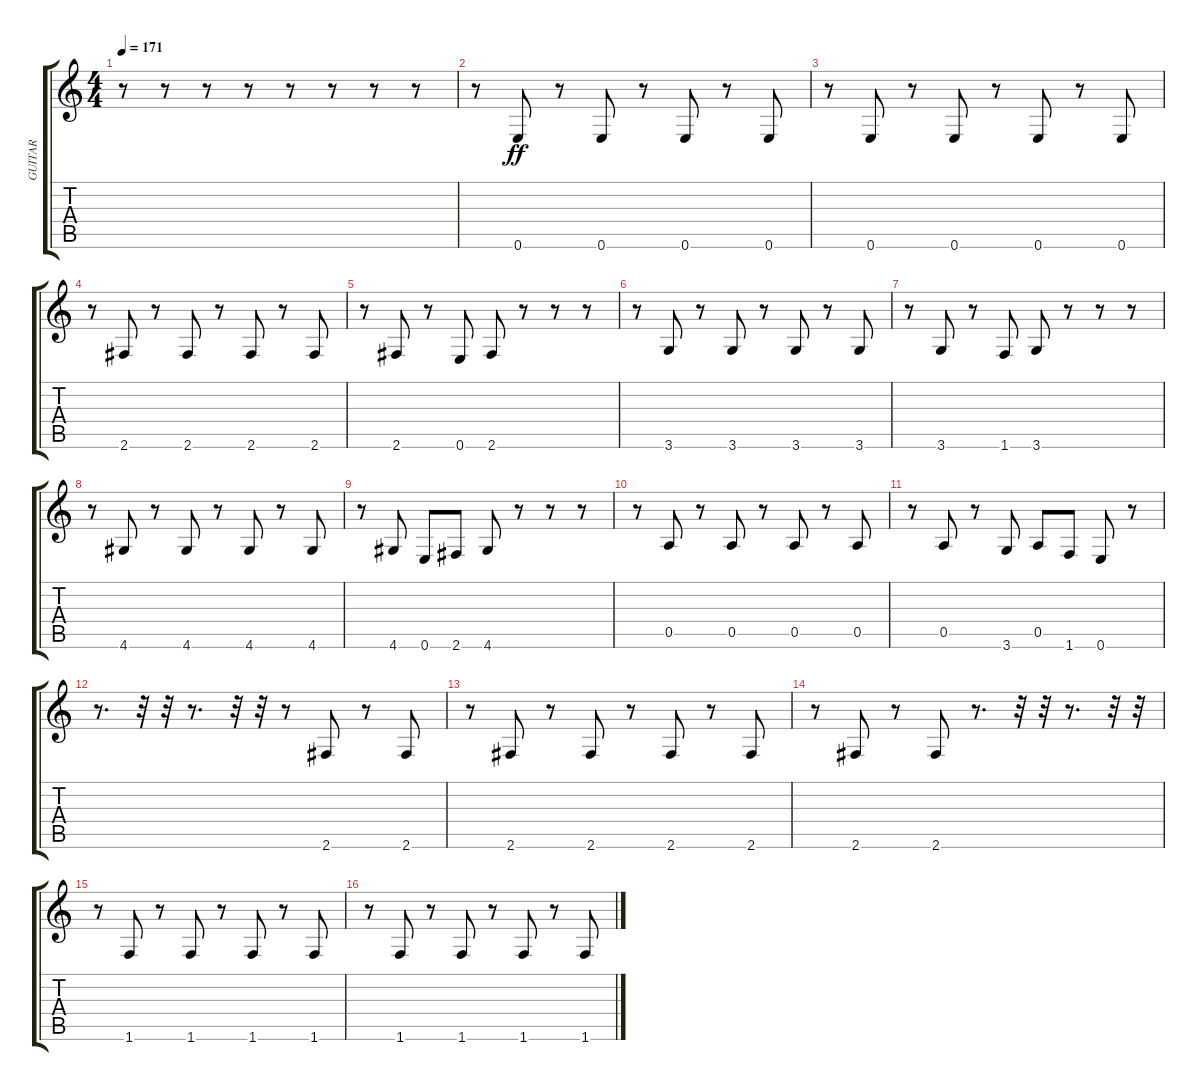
\track ("GUITAR" "GUITAR") {instrument electricguitarjazz}
\staff {score tabs}
\tuning (E4 B3 G3 D3 A2 E2) {hide}
\ts (4 4)
\tempo 171
\clef g2
\ks c
r.8{dy ff} r.8 r.8 r.8 r.8 r.8 r.8 r.8 |
r.8 0.6.8 r.8 0.6.8 r.8 0.6.8 r.8 0.6.8 |
r.8 0.6.8 r.8 0.6.8 r.8 0.6.8 r.8 0.6.8 |
r.8 2.6.8 r.8 2.6.8 r.8 2.6.8 r.8 2.6.8 |
r.8 2.6.8 r.8 0.6.8 2.6.8 r.8 r.8 r.8 |
r.8 3.6.8 r.8 3.6.8 r.8 3.6.8 r.8 3.6.8 |
r.8 3.6.8 r.8 1.6.8 3.6.8 r.8 r.8 r.8 |
r.8 4.6.8 r.8 4.6.8 r.8 4.6.8 r.8 4.6.8 |
r.8 4.6.8 0.6.8 2.6.8 4.6.8 r.8 r.8 r.8 |
r.8 0.5.8 r.8 0.5.8 r.8 0.5.8 r.8 0.5.8 |
r.8 0.5.8 r.8 3.6.8 0.5.8 1.6.8 0.6.8 r.8 |
r.8{d} r.32 r.32 r.8{d} r.32 r.32 r.8 2.6.8 r.8 2.6.8 |
r.8 2.6.8 r.8 2.6.8 r.8 2.6.8 r.8 2.6.8 |
r.8 2.6.8 r.8 2.6.8 r.8{d} r.32 r.32 r.8{d} r.32 r.32 |
r.8 1.6.8 r.8 1.6.8 r.8 1.6.8 r.8 1.6.8 |
r.8 1.6.8 r.8 1.6.8 r.8 1.6.8 r.8 1.6.8
